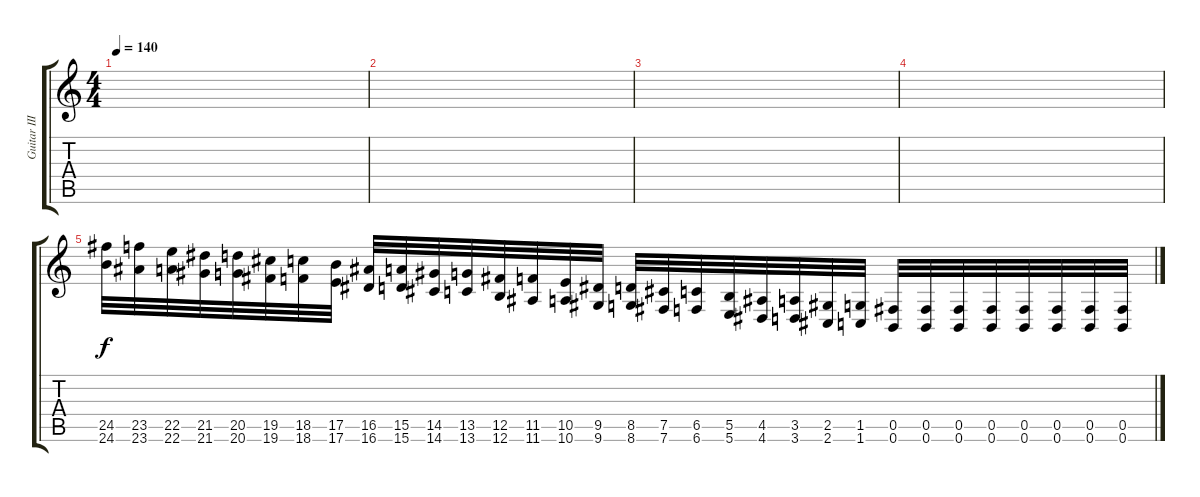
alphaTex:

\track ("Guitar III" "Guitar III") {instrument guitarharmonics}
\staff {score tabs}
\tuning (Db4 Ab3 E3 B2 Gb2 B1) {hide}
\ts (4 4)
\tempo 140
\clef g2
\ks c
|
|
|
|
(24.5 24.6).32{balance 8} (23.5 23.6).32 (22.5 22.6).32 (21.5 21.6).32 (20.5 20.6).32 (19.5 19.6).32 (18.5 18.6).32 (17.5 17.6).32 (16.5 16.6).32 (15.5 15.6).32 (14.5 14.6).32 (13.5 13.6).32 (12.5 12.6).32 (11.5 11.6).32 (10.5 10.6).32 (9.5 9.6).32 (8.5 8.6).32 (7.5 7.6).32 (6.5 6.6).32 (5.5 5.6).32 (4.5 4.6).32 (3.5 3.6).32 (2.5 2.6).32 (1.5 1.6).32 (0.5 0.6).32 (0.5 0.6).32 (0.5 0.6).32 (0.5 0.6).32 (0.5 0.6).32 (0.5 0.6).32 (0.5 0.6).32 (0.5 0.6).32
